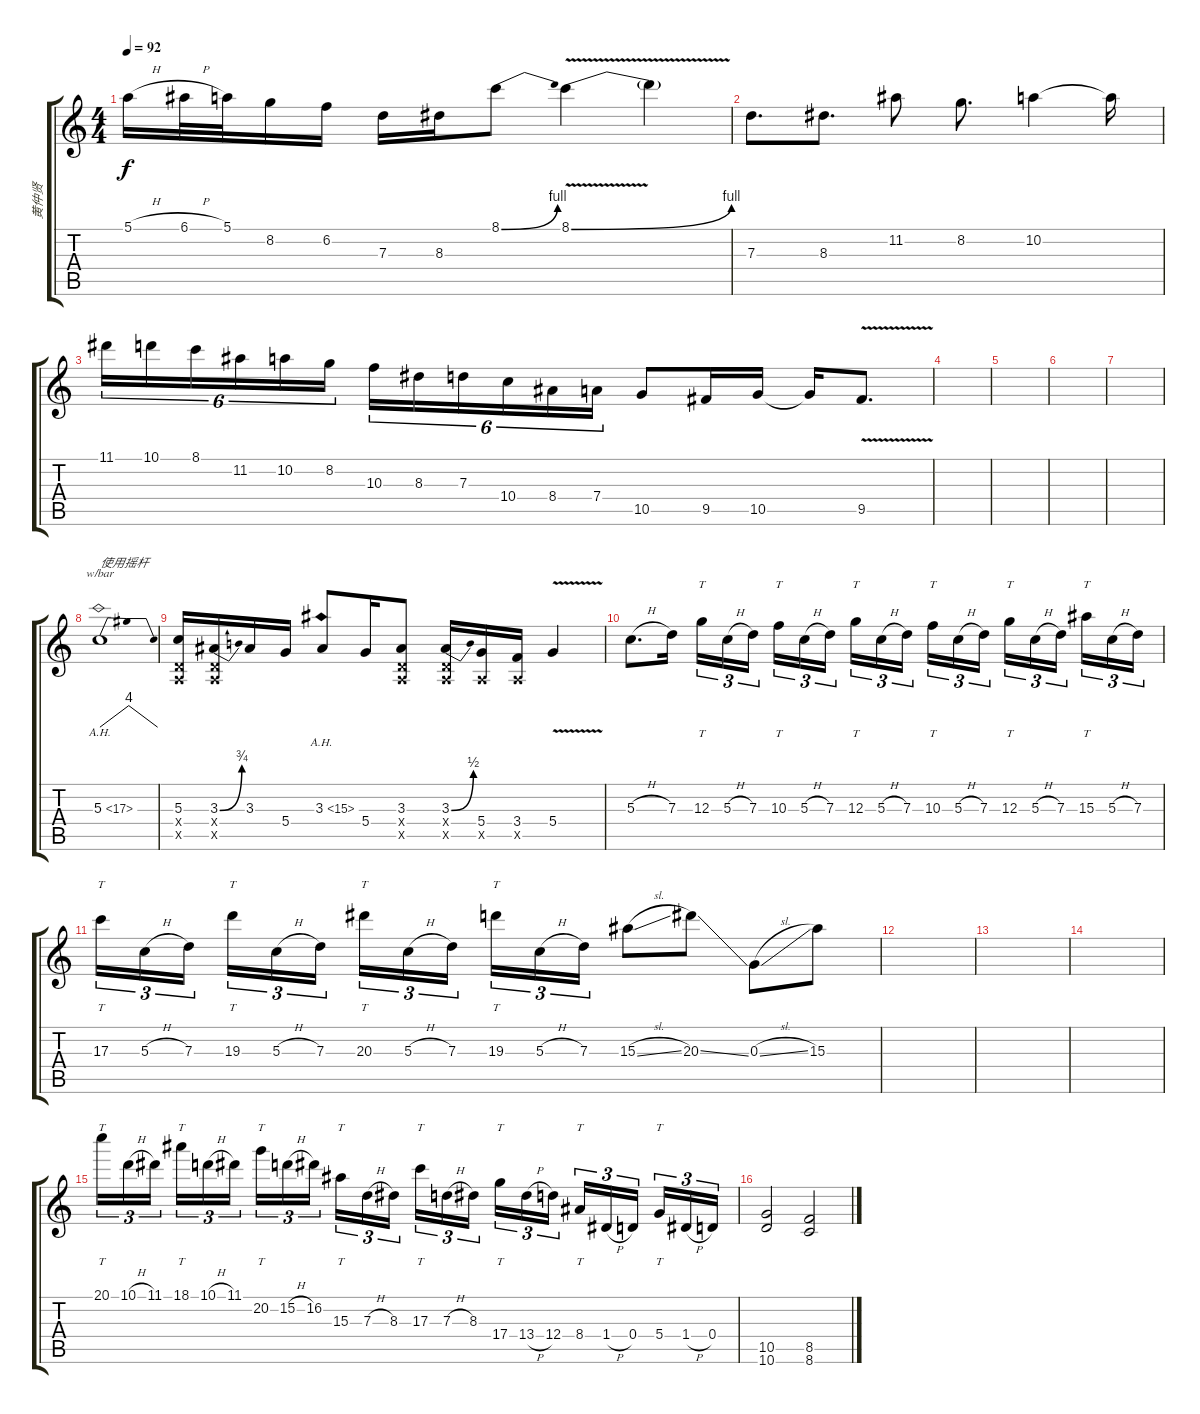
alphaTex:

\track ("黄仲贤" "黄仲贤") {instrument overdrivenguitar}
\staff {score tabs}
\tuning (E4 B3 G3 D3 A2 E2) {hide}
\ts (4 4)
\tempo 92
\clef g2
\ks c
5.1{h}.16{dy f} 6.1{h}.32 5.1.32 8.2.16 6.2.16 7.3.16 8.3.16 8.1{be (bend 0 0 60 4)}.8 8.1{be (bend 0 0 60 4) v}.4 8.1{t}.4 |
7.3.8{d} 8.3.8{d} 11.2.8 8.2.8{d} 10.2.4 10.2{t}.16 |
11.1.16{tu (6 4)} 10.1.16{tu (6 4)} 8.1.16{tu (6 4)} 11.2.16{tu (6 4)} 10.2.16{tu (6 4)} 8.2.16{tu (6 4)} 10.3.16{tu (6 4)} 8.3.16{tu (6 4)} 7.3.16{tu (6 4)} 10.4.16{tu (6 4)} 8.4.16{tu (6 4)} 7.4.16{tu (6 4)} 10.5.8 9.5.16 10.5.16 10.5{t}.16 9.5{v}.8{d} |
|
|
|
|
5.3{ah 12}.1{tbe (dip default 0 0 30 16 60 0) txt "使用摇杆"} |
(5.3 0.4{x} 0.5{x}).16 (3.3{be (bend 0 0 60 3)} 0.4{x} 0.5{x}).16 3.3.16 5.4.16 3.3{ah 12}.8 5.4.16 (3.3 0.4{x} 0.5{x}).8 (3.3{be (bend 0 0 60 2)} 0.4{x} 0.5{x}).16 (5.4 0.5{x}).16 (3.4 0.5{x}).16 5.4{v}.4 |
5.3{h}.8{d} 7.3.16 12.3.16{tt tu (3 2)} 5.3{h}.16{tu (3 2)} 7.3.16{tu (3 2)} 10.3.16{tt tu (3 2)} 5.3{h}.16{tu (3 2)} 7.3.16{tu (3 2)} 12.3.16{tt tu (3 2)} 5.3{h}.16{tu (3 2)} 7.3.16{tu (3 2)} 10.3.16{tt tu (3 2)} 5.3{h}.16{tu (3 2)} 7.3.16{tu (3 2)} 12.3.16{tt tu (3 2)} 5.3{h}.16{tu (3 2)} 7.3.16{tu (3 2)} 15.3.16{tt tu (3 2)} 5.3{h}.16{tu (3 2)} 7.3.16{tu (3 2)} |
17.3.16{tt tu (3 2)} 5.3{h}.16{tu (3 2)} 7.3.16{tu (3 2)} 19.3.16{tt tu (3 2)} 5.3{h}.16{tu (3 2)} 7.3.16{tu (3 2)} 20.3.16{tt tu (3 2)} 5.3{h}.16{tu (3 2)} 7.3.16{tu (3 2)} 19.3.16{tt tu (3 2)} 5.3{h}.16{tu (3 2)} 7.3.16{tu (3 2)} 15.3{sl}.8 20.3{ss}.8 0.3{sl}.8 15.3.8 |
|
|
|
20.1.16{tt tu (3 2)} 10.1{h}.16{tu (3 2)} 11.1.16{tu (3 2)} 18.1.16{tt tu (3 2)} 10.1{h}.16{tu (3 2)} 11.1.16{tu (3 2)} 20.2.16{tt tu (3 2)} 15.2{h}.16{tu (3 2)} 16.2.16{tu (3 2)} 15.3.16{tt tu (3 2)} 7.3{h}.16{tu (3 2)} 8.3.16{tu (3 2)} 17.3.16{tt tu (3 2)} 7.3{h}.16{tu (3 2)} 8.3.16{tu (3 2)} 17.4.16{tt tu (3 2)} 13.4{h}.16{tu (3 2)} 12.4.16{tu (3 2)} 8.4.16{tt tu (3 2)} 1.4{h}.16{tu (3 2)} 0.4.16{tu (3 2)} 5.4.16{tt tu (3 2)} 1.4{h}.16{tu (3 2)} 0.4.16{tu (3 2)} |
(10.5 10.6).2 (8.5 8.6).2
